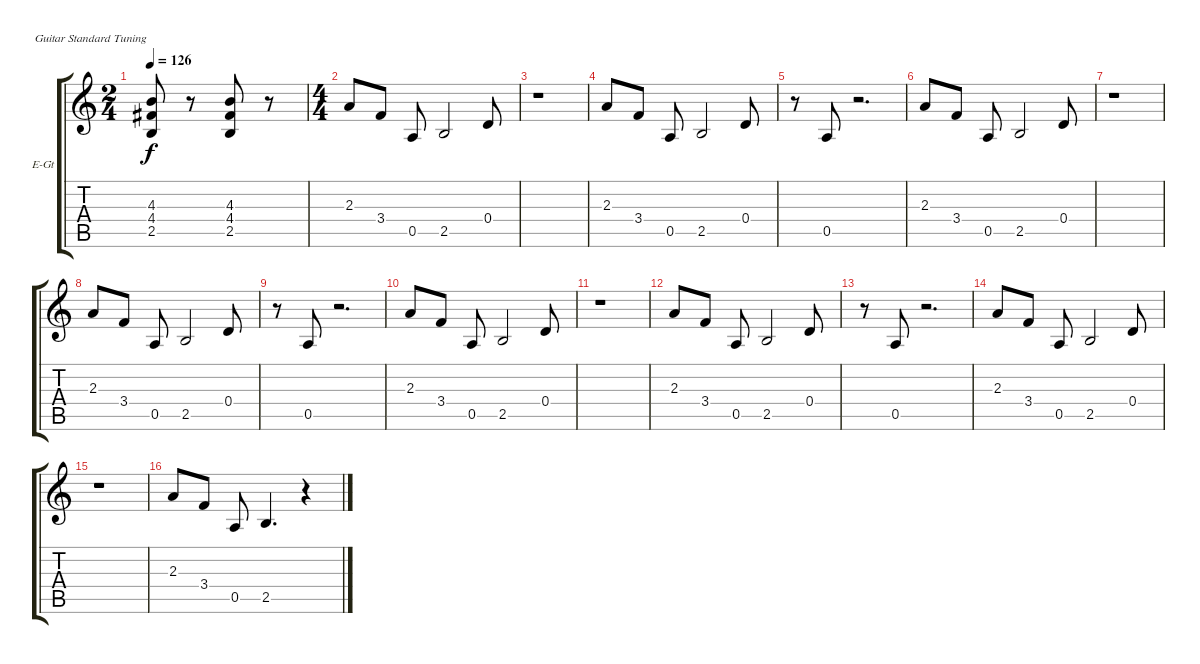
\bracketExtendMode groupsimilarinstruments
\firstSystemTrackNameOrientation horizontal
\otherSystemsTrackNameOrientation horizontal
\track ("Raita 5" "E-Gt") {instrument overdrivenguitar}
\staff {score tabs}
\tuning (E4 B3 G3 D3 A2 E2)
\ts (2 4)
\beaming (8 2 2)
\tempo 126
\clef g2
\ks c
(4.3 4.4 2.5).8{dy f} r.8 (4.3 4.4 2.5).8 r.8 |
\ts (4 4)
\beaming (8 2 2 2 2)
2.3.8 3.4.8 0.5.8 2.5.2 0.4.8 |
r.1 |
2.3.8 3.4.8 0.5.8 2.5.2 0.4.8 |
r.8 0.5.8 r.2{d} |
2.3.8 3.4.8 0.5.8 2.5.2 0.4.8 |
r.1 |
2.3.8 3.4.8 0.5.8 2.5.2 0.4.8 |
r.8 0.5.8 r.2{d} |
2.3.8 3.4.8 0.5.8 2.5.2 0.4.8 |
r.1 |
2.3.8 3.4.8 0.5.8 2.5.2 0.4.8 |
r.8 0.5.8 r.2{d} |
2.3.8 3.4.8 0.5.8 2.5.2 0.4.8 |
r.1 |
2.3.8 3.4.8 0.5.8 2.5.4{d} r.4
